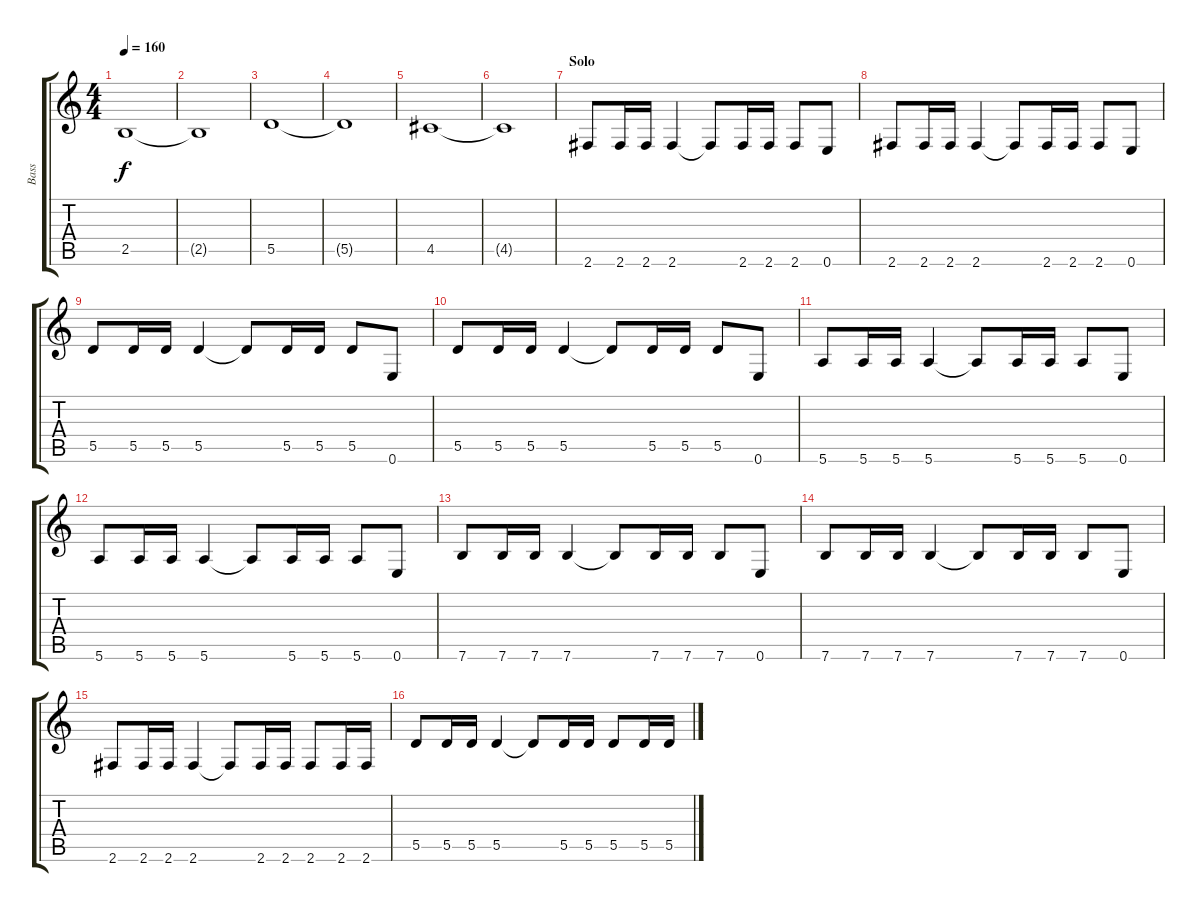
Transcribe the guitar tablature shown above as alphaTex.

\track ("Bass" "Bass") {instrument electricbassfinger}
\staff {score tabs}
\tuning (E4 B3 G3 D3 A2 E2) {hide}
\ts (4 4)
\tempo 160
\clef g2
\ks aminor
2.5.1{dy f} |
2.5{t}.1 |
5.5.1 |
5.5{t}.1 |
4.5.1 |
4.5{t}.1 |
\section ("" "Solo")
2.6.8 2.6.16 2.6.16 2.6.4 2.6{t}.8 2.6.16 2.6.16 2.6.8 0.6.8 |
2.6.8 2.6.16 2.6.16 2.6.4 2.6{t}.8 2.6.16 2.6.16 2.6.8 0.6.8 |
5.5.8 5.5.16 5.5.16 5.5.4 5.5{t}.8 5.5.16 5.5.16 5.5.8 0.6.8 |
5.5.8 5.5.16 5.5.16 5.5.4 5.5{t}.8 5.5.16 5.5.16 5.5.8 0.6.8 |
5.6.8 5.6.16 5.6.16 5.6.4 5.6{t}.8 5.6.16 5.6.16 5.6.8 0.6.8 |
5.6.8 5.6.16 5.6.16 5.6.4 5.6{t}.8 5.6.16 5.6.16 5.6.8 0.6.8 |
7.6.8 7.6.16 7.6.16 7.6.4 7.6{t}.8 7.6.16 7.6.16 7.6.8 0.6.8 |
7.6.8 7.6.16 7.6.16 7.6.4 7.6{t}.8 7.6.16 7.6.16 7.6.8 0.6.8 |
2.6.8 2.6.16 2.6.16 2.6.4 2.6{t}.8 2.6.16 2.6.16 2.6.8 2.6.16 2.6.16 |
5.5.8 5.5.16 5.5.16 5.5.4 5.5{t}.8 5.5.16 5.5.16 5.5.8 5.5.16 5.5.16
